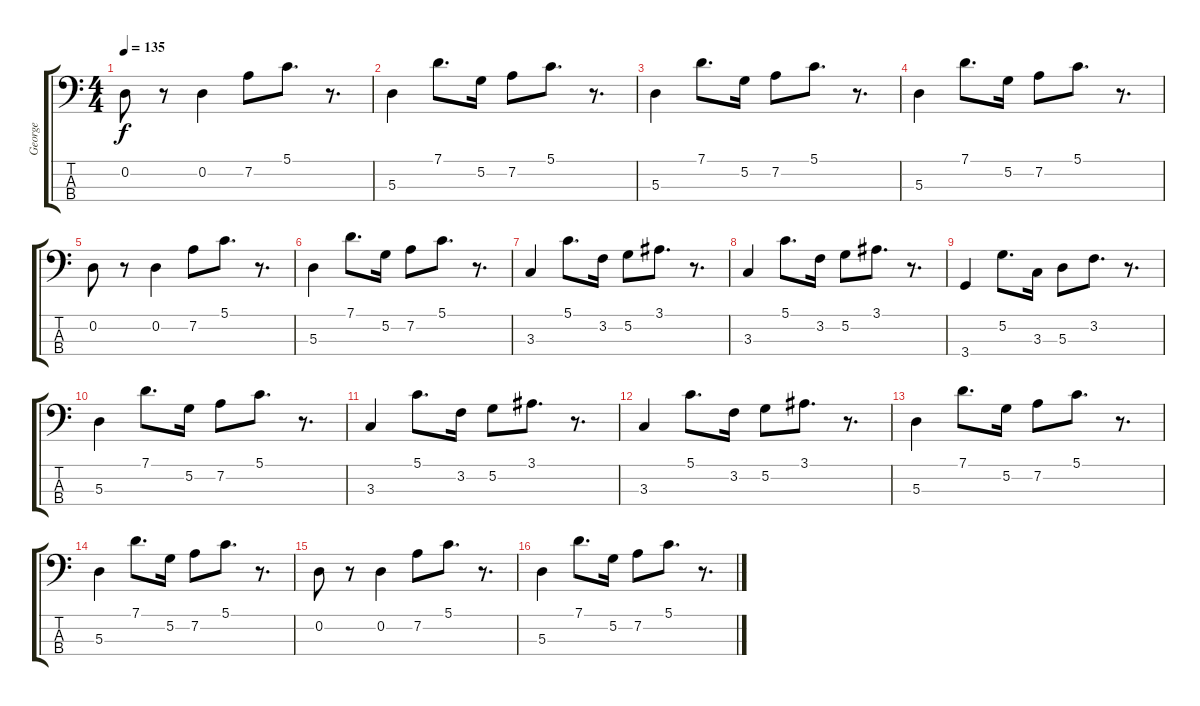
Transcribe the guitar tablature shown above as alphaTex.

\track ("George" "George") {instrument electricbassfinger}
\staff {score tabs}
\tuning (G2 D2 A1 E1) {hide}
\ts (4 4)
\tempo 135
\clef f4
\ks c
0.2.8{dy f} r.8 0.2.4 7.2.8 5.1.8{d} r.8{d} |
5.3.4 7.1.8{d} 5.2.16 7.2.8 5.1.8{d} r.8{d} |
5.3.4 7.1.8{d} 5.2.16 7.2.8 5.1.8{d} r.8{d} |
5.3.4 7.1.8{d} 5.2.16 7.2.8 5.1.8{d} r.8{d} |
0.2.8 r.8 0.2.4 7.2.8 5.1.8{d} r.8{d} |
5.3.4 7.1.8{d} 5.2.16 7.2.8 5.1.8{d} r.8{d} |
3.3.4 5.1.8{d} 3.2.16 5.2.8 3.1.8{d} r.8{d} |
3.3.4 5.1.8{d} 3.2.16 5.2.8 3.1.8{d} r.8{d} |
3.4.4 5.2.8{d} 3.3.16 5.3.8 3.2.8{d} r.8{d} |
5.3.4 7.1.8{d} 5.2.16 7.2.8 5.1.8{d} r.8{d} |
3.3.4 5.1.8{d} 3.2.16 5.2.8 3.1.8{d} r.8{d} |
3.3.4 5.1.8{d} 3.2.16 5.2.8 3.1.8{d} r.8{d} |
5.3.4 7.1.8{d} 5.2.16 7.2.8 5.1.8{d} r.8{d} |
5.3.4 7.1.8{d} 5.2.16 7.2.8 5.1.8{d} r.8{d} |
0.2.8 r.8 0.2.4 7.2.8 5.1.8{d} r.8{d} |
5.3.4 7.1.8{d} 5.2.16 7.2.8 5.1.8{d} r.8{d}
